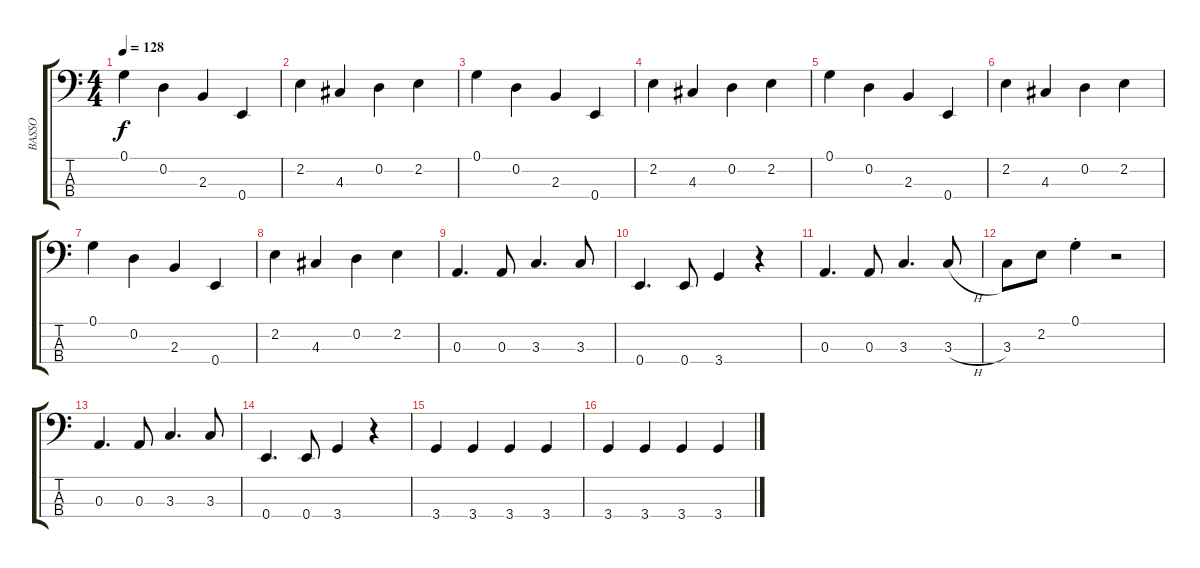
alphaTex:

\track ("BASSO" "BASSO") {instrument electricbassfinger}
\staff {score tabs}
\tuning (G2 D2 A1 E1) {hide}
\ts (4 4)
\tempo 128
\clef f4
\ks c
0.1.4{dy f} 0.2.4 2.3.4 0.4.4 |
2.2.4 4.3.4 0.2.4 2.2.4 |
0.1.4 0.2.4 2.3.4 0.4.4 |
2.2.4 4.3.4 0.2.4 2.2.4 |
0.1.4 0.2.4 2.3.4 0.4.4 |
2.2.4 4.3.4 0.2.4 2.2.4 |
0.1.4 0.2.4 2.3.4 0.4.4 |
2.2.4 4.3.4 0.2.4 2.2.4 |
0.3.4{d} 0.3.8 3.3.4{d} 3.3.8 |
0.4.4{d} 0.4.8 3.4.4 r.4 |
0.3.4{d} 0.3.8 3.3.4{d} 3.3{h}.8 |
3.3.8 2.2.8 0.1{st}.4 r.2 |
0.3.4{d} 0.3.8 3.3.4{d} 3.3.8 |
0.4.4{d} 0.4.8 3.4.4 r.4 |
3.4.4 3.4.4 3.4.4 3.4.4 |
3.4.4 3.4.4 3.4.4 3.4.4
